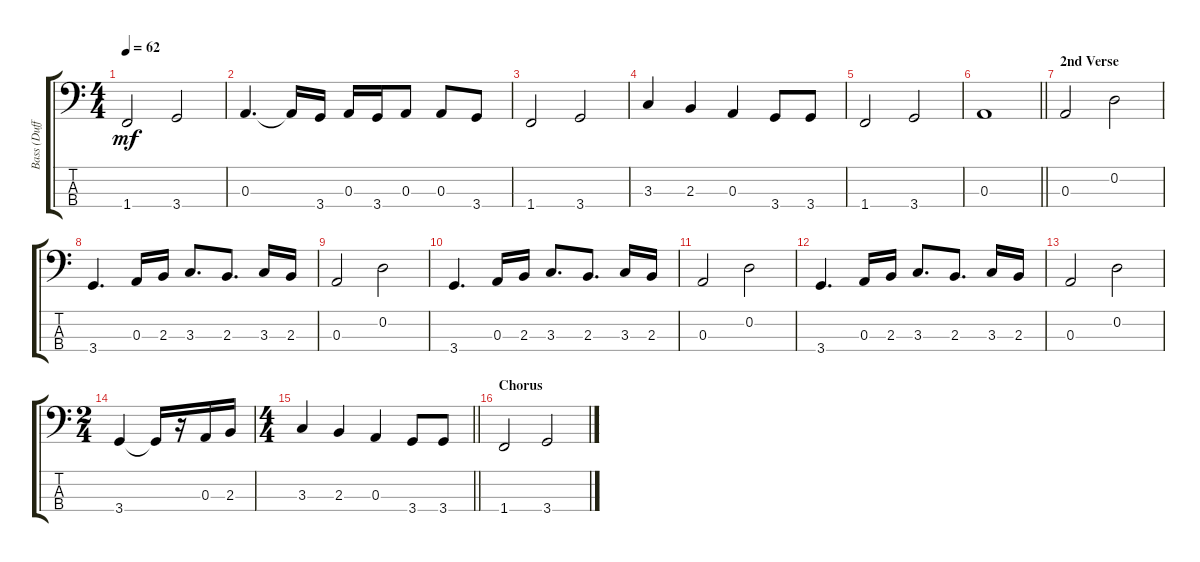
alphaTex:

\track ("Bass (Duff)" "Bass (Duff") {instrument electricbasspick}
\staff {score tabs}
\tuning (G2 D2 A1 E1) {hide}
\ts (4 4)
\tempo 62
\clef f4
\ks c
1.4.2{dy mf} 3.4.2 |
0.3.4{d} 0.3{t}.16 3.4.16 0.3.16 3.4.16 0.3.8 0.3.8 3.4.8 |
1.4.2 3.4.2 |
3.3.4 2.3.4 0.3.4 3.4.8 3.4.8 |
1.4.2 3.4.2 |
\barLineRight lightlight
0.3.1 |
\section ("" "2nd Verse")
0.3.2 0.2.2 |
3.4.4{d} 0.3.16 2.3.16 3.3.8{d} 2.3.8{d} 3.3.16 2.3.16 |
0.3.2 0.2.2 |
3.4.4{d} 0.3.16 2.3.16 3.3.8{d} 2.3.8{d} 3.3.16 2.3.16 |
0.3.2 0.2.2 |
3.4.4{d} 0.3.16 2.3.16 3.3.8{d} 2.3.8{d} 3.3.16 2.3.16 |
0.3.2 0.2.2 |
\ts (2 4)
3.4.4 3.4{t}.16 r.16 0.3.16 2.3.16 |
\ts (4 4)
\barLineRight lightlight
3.3.4 2.3.4 0.3.4 3.4.8 3.4.8 |
\section ("" "Chorus")
1.4.2 3.4.2
